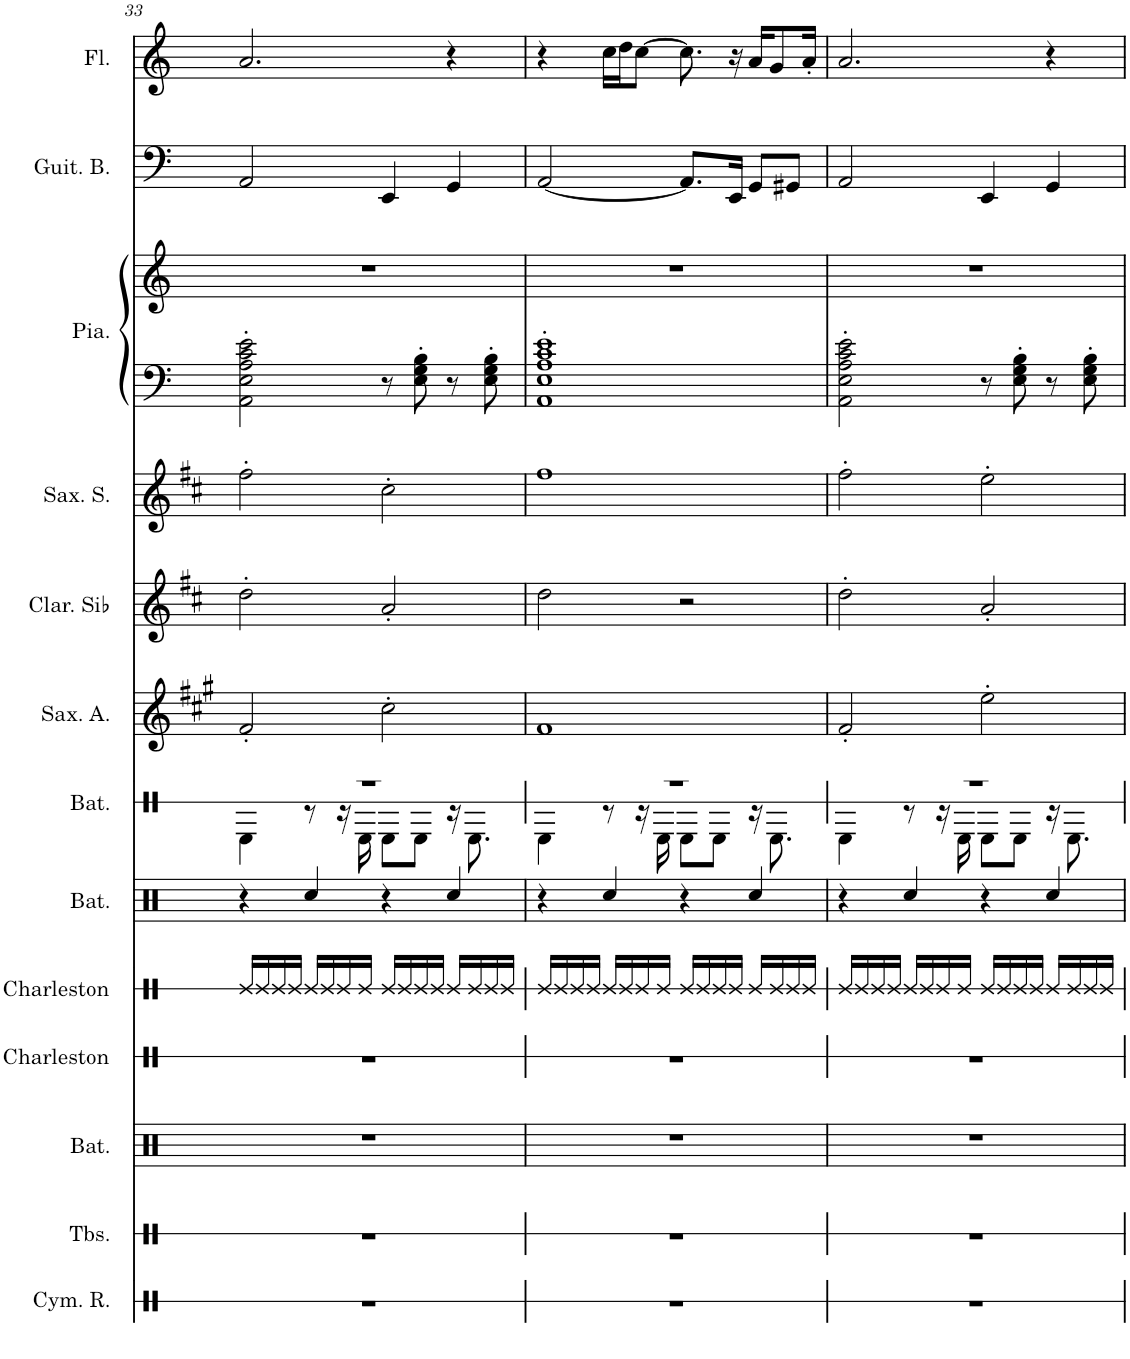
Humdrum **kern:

**kern	**kern	**kern	**kern	**kern	**kern	**kern	**kern	**kern	**kern	**kern	**kern	**kern	**kern	**kern
*part14	*part13	*part12	*part11	*part10	*part9	*part8	*part7	*part6	*part5	*part4	*part3	*part3	*part2	*part1
*staff15	*staff14	*staff13	*staff12	*staff11	*staff10	*staff9	*staff8	*staff7	*staff6	*staff5	*staff4	*staff3	*staff2	*staff1
*I"Cymbale ride	*I"Tablas	*I"Batterie	*I"Charleston	*I"Charleston	*I"Batterie	*I"Batterie	*I"Saxophone Alto	*I"Clarinette en Sib	*I"Saxophone Soprano	*I"Guitare classique, Acoustic Guitar (nylon)	*I"Piano, Acoustic Grand Piano	*	*I"Guitare Basse	*I"Flûte
*I'Cym. R.	*I'Tbs.	*I'Bat.	*I'Charleston	*I'Charleston	*I'Bat.	*I'Bat.	*I'Sax. A.	*I'Clar. Sib	*I'Sax. S.	*I'Guit.	*I'Pia.	*	*I'Guit. B.	*I'Fl.
!!LO:PB:g=z
*clefX	*clefX	*clefX	*clefX	*clefX	*clefX	*clefX	*clefG2	*clefG2	*clefG2	*clefGv2	*clefF4	*clefG2	*clefF4	*clefG2
*	*	*	*	*	*	*	*Trd5c9	*Trd1c2	*Trd1c2	*	*	*	*Trd7c12	*
*k[]	*k[]	*k[]	*k[]	*k[]	*k[]	*k[]	*k[f#c#g#]	*k[f#c#]	*k[f#c#]	*k[]	*k[]	*k[]	*k[]	*k[]
*M4/4	*M4/4	*M4/4	*M4/4	*M4/4	*M4/4	*M4/4	*M4/4	*M4/4	*M4/4	*M4/4	*M4/4	*M4/4	*M4/4	*M4/4
=33	=33	=33	=33	=33	=33	=33	=33	=33	=33	=33	=33	=33	=33	=33
*	*	*	*	*	*	*^	*	*	*	*^	*	*	*	*
1r	1r	1r	1r	16Re/LL	4r	1r	4RE\	2f#'/	2dd'\	2ff#'\	8r	2AA	2AA\' 2E\' 2A\' 2c\' 2e\'	1r	2AA/	2.a/
.	.	.	.	16Re/	.	.	.	.	.	.	.	.	.	.	.	.
.	.	.	.	16Re/	.	.	.	.	.	.	4A 4c 4e	.	.	.	.	.
.	.	.	.	16Re/JJ	.	.	.	.	.	.	.	.	.	.	.	.
.	.	.	.	16Re/LL	4Rcc/	.	8r	.	.	.	.	.	.	.	.	.
.	.	.	.	16Re/	.	.	.	.	.	.	.	.	.	.	.	.
.	.	.	.	16Re/	.	.	16r	.	.	.	8A 8c 8e	.	.	.	.	.
.	.	.	.	16Re/JJ	.	.	16RE\	.	.	.	.	.	.	.	.	.
.	.	.	.	16Re/LL	4r	.	8RE\L	2cc#'\	2a'/	2cc#'\	8EE/L	2r	8r	.	4EE/	.
.	.	.	.	16Re/	.	.	.	.	.	.	.	.	.	.	.	.
.	.	.	.	16Re/	.	.	8RE\J	.	.	.	8E/ 8G/ 8B/J	.	8E\' 8G\' 8B\'	.	.	.
.	.	.	.	16Re/JJ	.	.	.	.	.	.	.	.	.	.	.	.
.	.	.	.	16Re/LL	4Rcc/	.	16r	.	.	.	8GG/L	.	8r	.	4GG/	4r
.	.	.	.	16Re/	.	.	8.RE\	.	.	.	.	.	.	.	.	.
.	.	.	.	16Re/	.	.	.	.	.	.	8G/ 8B/ 8d/J	.	8E\' 8G\' 8B\'	.	.	.
.	.	.	.	16Re/JJ	.	.	.	.	.	.	.	.	.	.	.	.
=34	=34	=34	=34	=34	=34	=34	=34	=34	=34	=34	=34	=34	=34	=34	=34	=34
1r	1r	1r	1r	16Re/LL	4r	1r	4RE\	1f#	2dd\	1ff#	8r	1AA	1AA' 1E' 1A' 1c' 1e'	1r	[2AA/	4r
.	.	.	.	16Re/	.	.	.	.	.	.	.	.	.	.	.	.
.	.	.	.	16Re/	.	.	.	.	.	.	4A 4c 4e	.	.	.	.	.
.	.	.	.	16Re/JJ	.	.	.	.	.	.	.	.	.	.	.	.
.	.	.	.	16Re/LL	4Rcc/	.	8r	.	.	.	.	.	.	.	.	16cc\LL
.	.	.	.	16Re/	.	.	.	.	.	.	.	.	.	.	.	16dd\J
.	.	.	.	16Re/	.	.	16r	.	.	.	[8A [8c [8e	.	.	.	.	[8cc\J
.	.	.	.	16Re/JJ	.	.	16RE\	.	.	.	.	.	.	.	.	.
.	.	.	.	16Re/LL	4r	.	8RE\L	.	2r	.	16A] 16c] 16e]	.	.	.	8.AA/L]	8.cc\]
.	.	.	.	16Re/	.	.	.	.	.	.	16r	.	.	.	.	.
.	.	.	.	16Re/	.	.	8RE\J	.	.	.	4A 4c 4e	.	.	.	.	.
.	.	.	.	16Re/JJ	.	.	.	.	.	.	.	.	.	.	16EE/Jk	16r
.	.	.	.	16Re/LL	4Rcc/	.	16r	.	.	.	.	.	.	.	8GG/L	16a/KL
.	.	.	.	16Re/	.	.	8.RE\	.	.	.	.	.	.	.	.	8g/
.	.	.	.	16Re/	.	.	.	.	.	.	8A' 8c' 8e'	.	.	.	8GG#X/J	.
.	.	.	.	16Re/JJ	.	.	.	.	.	.	.	.	.	.	.	16a'/Jk
=35	=35	=35	=35	=35	=35	=35	=35	=35	=35	=35	=35	=35	=35	=35	=35	=35
1r	1r	1r	1r	16Re/LL	4r	1r	4RE\	2f#'/	2dd'\	2ff#'\	8r	2AA	2AA\' 2E\' 2A\' 2c\' 2e\'	1r	2AA/	2.a/
.	.	.	.	16Re/	.	.	.	.	.	.	.	.	.	.	.	.
.	.	.	.	16Re/	.	.	.	.	.	.	4A 4c 4e	.	.	.	.	.
.	.	.	.	16Re/JJ	.	.	.	.	.	.	.	.	.	.	.	.
.	.	.	.	16Re/LL	4Rcc/	.	8r	.	.	.	.	.	.	.	.	.
.	.	.	.	16Re/	.	.	.	.	.	.	.	.	.	.	.	.
.	.	.	.	16Re/	.	.	16r	.	.	.	8A 8c 8e	.	.	.	.	.
.	.	.	.	16Re/JJ	.	.	16RE\	.	.	.	.	.	.	.	.	.
.	.	.	.	16Re/LL	4r	.	8RE\L	2ee'\	2a'/	2ee'\	8EE/L	2r	8r	.	4EE/	.
.	.	.	.	16Re/	.	.	.	.	.	.	.	.	.	.	.	.
.	.	.	.	16Re/	.	.	8RE\J	.	.	.	8E/ 8G/ 8B/J	.	8E\' 8G\' 8B\'	.	.	.
.	.	.	.	16Re/JJ	.	.	.	.	.	.	.	.	.	.	.	.
.	.	.	.	16Re/LL	4Rcc/	.	16r	.	.	.	8GG/L	.	8r	.	4GG/	4r
.	.	.	.	16Re/	.	.	8.RE\	.	.	.	.	.	.	.	.	.
.	.	.	.	16Re/	.	.	.	.	.	.	8G/ 8B/ 8d/J	.	8E\' 8G\' 8B\'	.	.	.
.	.	.	.	16Re/JJ	.	.	.	.	.	.	.	.	.	.	.	.
*	*	*	*	*	*	*v	*v	*	*	*	*v	*v	*	*	*	*
=	=	=	=	=	=	=	=	=	=	=	=	=	=	=
*-	*-	*-	*-	*-	*-	*-	*-	*-	*-	*-	*-	*-	*-	*-
